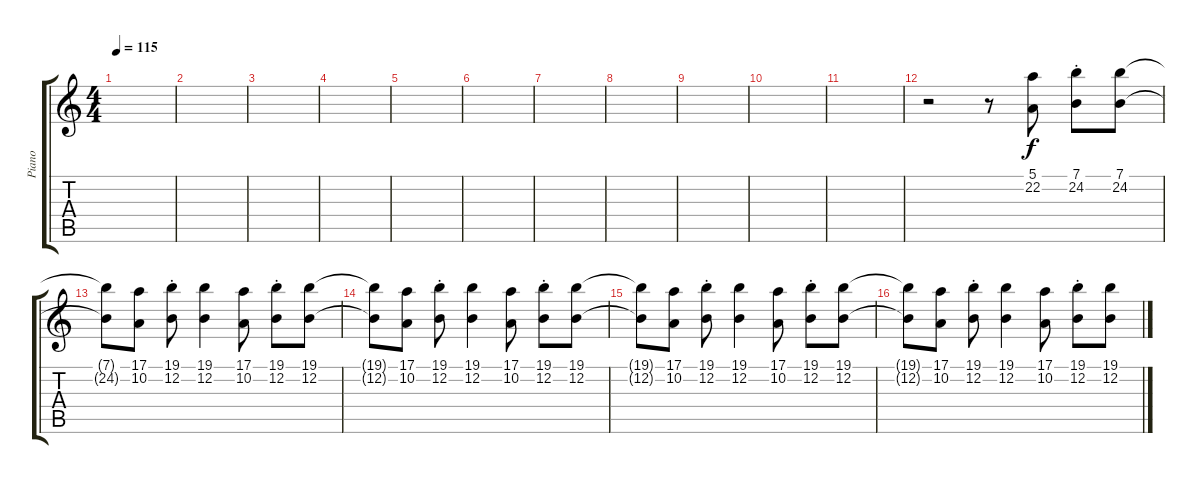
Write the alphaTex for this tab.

\track ("Piano" "Piano") {instrument electricgrandpiano}
\staff {score tabs}
\tuning (E4 B3 G3 D3 A2 E2) {hide}
\ts (4 4)
\tempo 115
\clef g2
\ks c
|
|
|
|
|
|
|
|
|
|
|
r.2 r.8 (5.1 22.2).8{dy f} (7.1{st} 24.2{st}).8 (7.1 24.2).8 |
(7.1{t} 24.2{t}).8 (17.1 10.2).8 (19.1{st} 12.2{st}).8 (19.1 12.2).4 (17.1 10.2).8 (19.1 12.2{st}).8 (19.1 12.2).8 |
(19.1{t} 12.2{t}).8 (17.1 10.2).8 (19.1{st} 12.2{st}).8 (19.1 12.2).4 (17.1 10.2).8 (19.1 12.2{st}).8 (19.1 12.2).8 |
(19.1{t} 12.2{t}).8 (17.1 10.2).8 (19.1{st} 12.2{st}).8 (19.1 12.2).4 (17.1 10.2).8 (19.1 12.2{st}).8 (19.1 12.2).8 |
(19.1{t} 12.2{t}).8 (17.1 10.2).8 (19.1{st} 12.2{st}).8 (19.1 12.2).4 (17.1 10.2).8 (19.1 12.2{st}).8 (19.1 12.2).8
